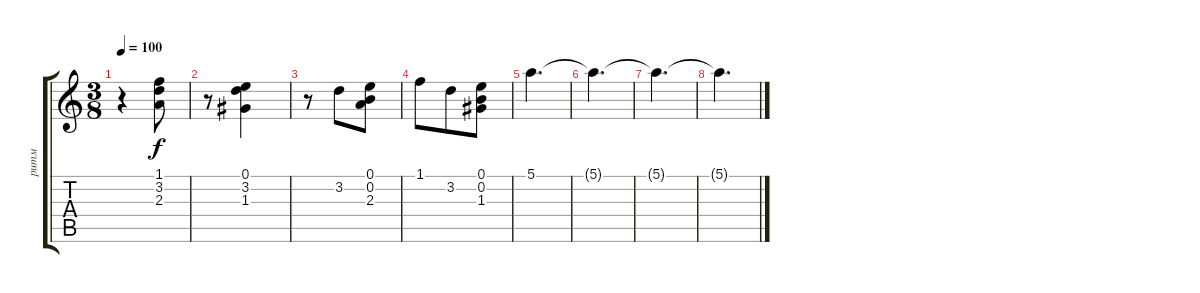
\track ("ритм" "ритм") {instrument acousticguitarsteel}
\staff {score tabs}
\tuning (E4 B3 G3 D3 A2 E2) {hide}
\ts (3 8)
\tempo 100
\clef g2
\ks aminor
r.4{dy f} (1.1 3.2 2.3).8 |
r.8 (0.1 3.2 1.3).4 |
r.8 3.2.8{beam merge} (0.1 0.2 2.3).8 |
1.1.8 3.2.8 (0.1 0.2 1.3).8 |
5.1.4{d} |
5.1{t}.4{d} |
5.1{t}.4{d} |
5.1{t}.4{d}
